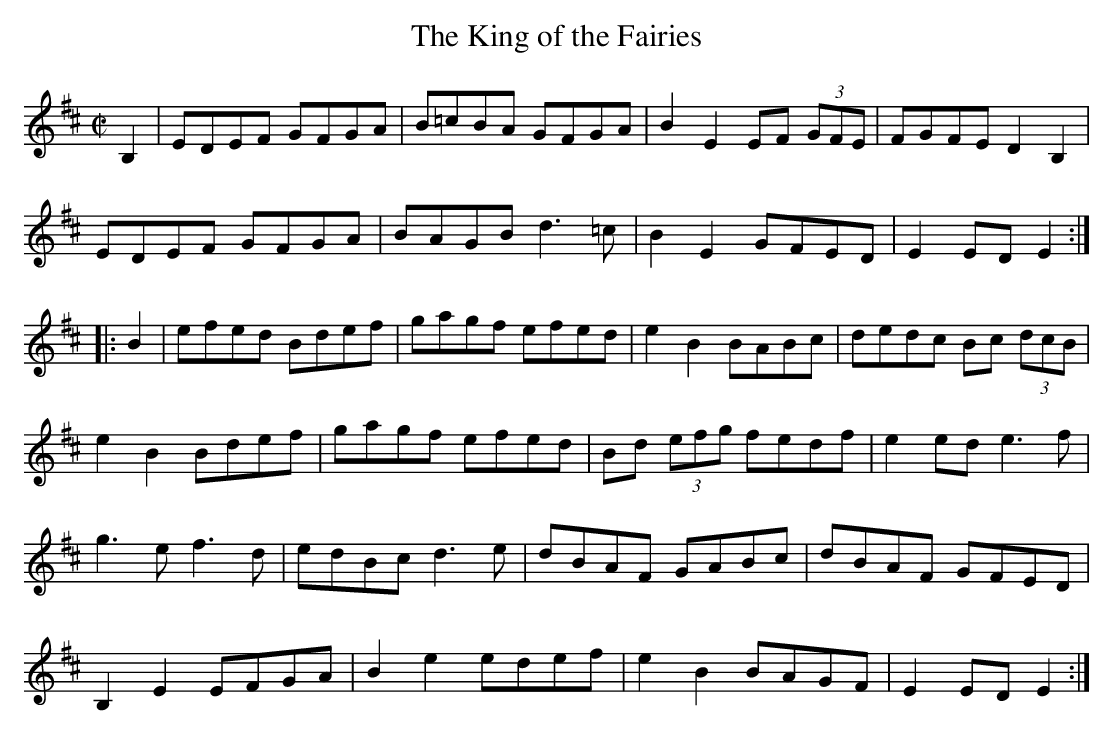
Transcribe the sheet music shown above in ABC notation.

X:1
T:King of the Fairies, The
M:C|
K:Edor
B,2|EDEF GFGA|B=cBA GFGA|B2E2 EF (3GFE|FGFE D2B,2|
EDEF GFGA|BAGB d3=c|B2E2 GFED|E2ED E2:|
|:B2|efed Bdef|gagf efed|e2B2 BABc|dedc Bc (3dcB|
e2B2 Bdef|gagf efed|Bd (3efg fedf|e2ed e3f|
g3e f3d|edBc d3e|dBAF GABc|dBAF GFED|
B,2E2 EFGA|B2e2 edef|e2B2 BAGF|E2ED E2:|
